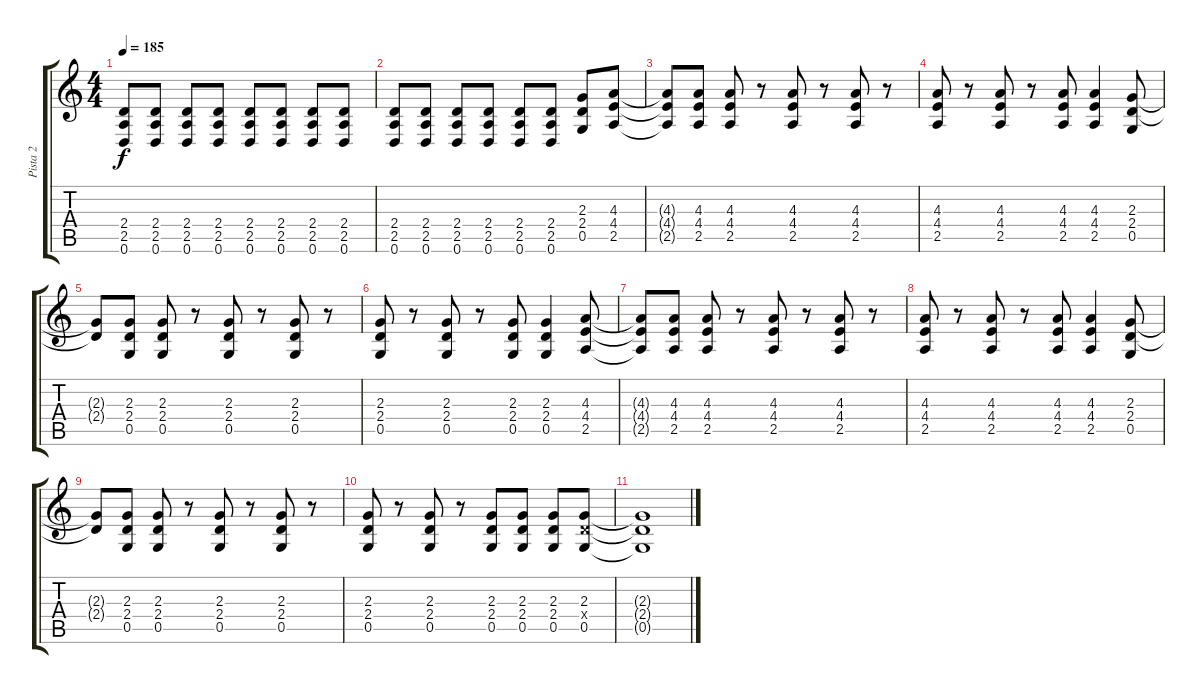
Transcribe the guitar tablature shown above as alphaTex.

\track ("Pista 2" "Pista 2") {instrument distortionguitar}
\staff {score tabs}
\tuning (D4 A3 F3 C3 G2 D2) {hide}
\ts (4 4)
\tempo 185
\clef g2
\ks c
(2.4{t} 2.5{t} 0.6{t}).8{dy f} (2.4 2.5 0.6).8 (2.4 2.5 0.6).8 (2.4 2.5 0.6).8 (2.4 2.5 0.6).8 (2.4 2.5 0.6).8 (2.4 2.5 0.6).8 (2.4 2.5 0.6).8 |
(2.4 2.5 0.6).8 (2.4 2.5 0.6).8 (2.4 2.5 0.6).8 (2.4 2.5 0.6).8 (2.4 2.5 0.6).8 (2.4 2.5 0.6).8 (2.3 2.4 0.5).8 (4.3 4.4 2.5).8 |
(4.3{t} 4.4{t} 2.5{t}).8 (4.3 4.4 2.5).8 (4.3 4.4 2.5).8 r.8 (4.3 4.4 2.5).8 r.8 (4.3 4.4 2.5).8 r.8 |
(4.3 4.4 2.5).8 r.8 (4.3 4.4 2.5).8 r.8 (4.3 4.4 2.5).8 (4.3 4.4 2.5).4 (2.3 2.4 0.5).8 |
(2.3{t} 2.4{t}).8 (2.3 2.4 0.5).8 (2.3 2.4 0.5).8 r.8 (2.3 2.4 0.5).8 r.8 (2.3 2.4 0.5).8 r.8 |
(2.3 2.4 0.5).8 r.8 (2.3 2.4 0.5).8 r.8 (2.3 2.4 0.5).8 (2.3 2.4 0.5).4 (4.3 4.4 2.5).8 |
(4.3{t} 4.4{t} 2.5{t}).8 (4.3 4.4 2.5).8 (4.3 4.4 2.5).8 r.8 (4.3 4.4 2.5).8 r.8 (4.3 4.4 2.5).8 r.8 |
(4.3 4.4 2.5).8 r.8 (4.3 4.4 2.5).8 r.8 (4.3 4.4 2.5).8 (4.3 4.4 2.5).4 (2.3 2.4 0.5).8 |
(2.3{t} 2.4{t}).8 (2.3 2.4 0.5).8 (2.3 2.4 0.5).8 r.8 (2.3 2.4 0.5).8 r.8 (2.3 2.4 0.5).8 r.8 |
(2.3 2.4 0.5).8 r.8 (2.3 2.4 0.5).8 r.8 (2.3 2.4 0.5).8 (2.3 2.4 0.5).8 (2.3 2.4 0.5).8 (2.3 2.4{x} 0.5).8 |
(2.3{t} 2.4{t} 0.5{t}).1
